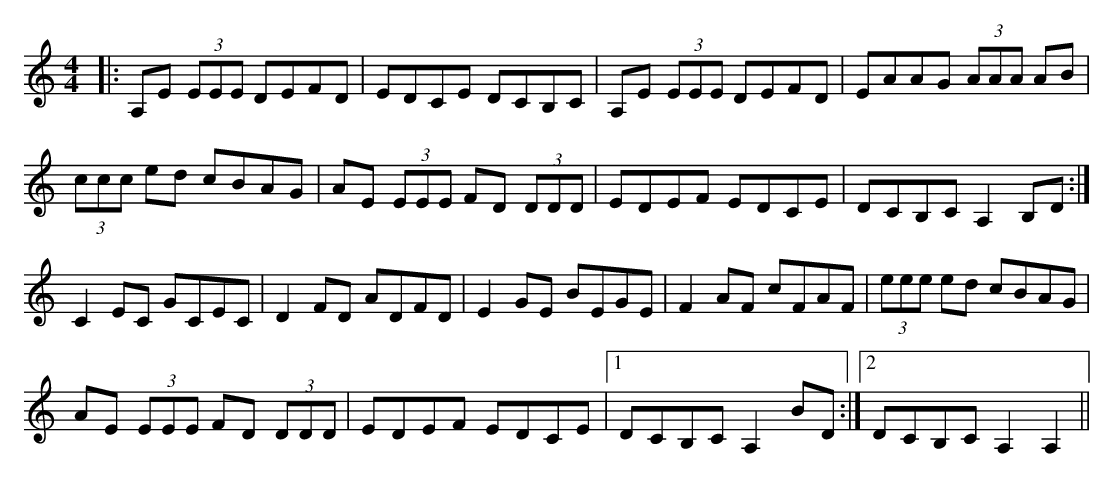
X:1
M:4/4
K:Amin
|:A,E (3EEE DEFD|EDCE DCB,C|A,E (3EEE DEFD|EAAG (3AAA AB|
(3ccc ed cBAG|AE (3EEE FD (3DDD|EDEF EDCE|DCB,C A,2 B,D:|
C2 EC GCEC|D2 FD ADFD|E2 GE BEGE|F2 AF cFAF|(3eee ed cBAG|
AE (3EEE FD (3DDD|EDEF EDCE|1 DCB,C A,2 BD:|2 DCB,C A,2 A,2||
